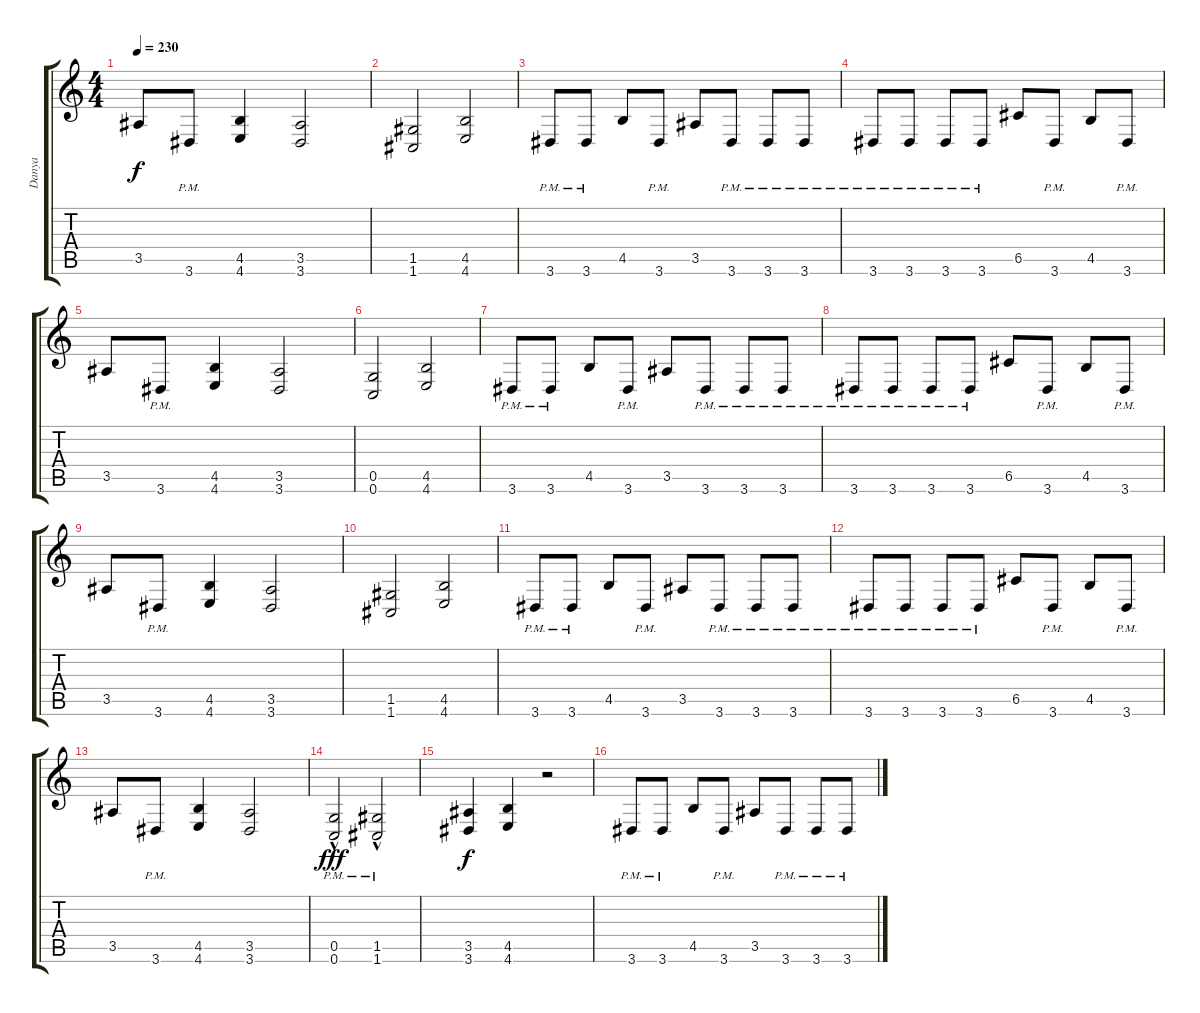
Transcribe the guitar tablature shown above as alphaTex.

\track ("Danya" "Danya") {instrument distortionguitar}
\staff {score tabs}
\tuning (D4 A3 F3 C3 G2 C2) {hide}
\ts (4 4)
\tempo 230
\clef g2
\ks c
3.5.8{dy f} 3.6{pm}.8 (4.5 4.6).4 (3.5 3.6).2 |
(1.5 1.6).2 (4.5 4.6).2 |
3.6{pm}.8 3.6{pm}.8 4.5.8 3.6{pm}.8 3.5.8 3.6{pm}.8 3.6{pm}.8 3.6{pm}.8 |
3.6{pm}.8 3.6{pm}.8 3.6{pm}.8 3.6{pm}.8 6.5.8 3.6{pm}.8 4.5.8 3.6{pm}.8 |
3.5.8 3.6{pm}.8 (4.5 4.6).4 (3.5 3.6).2 |
(0.5 0.6).2 (4.5 4.6).2 |
3.6{pm}.8 3.6{pm}.8 4.5.8 3.6{pm}.8 3.5.8 3.6{pm}.8 3.6{pm}.8 3.6{pm}.8 |
3.6{pm}.8 3.6{pm}.8 3.6{pm}.8 3.6{pm}.8 6.5.8 3.6{pm}.8 4.5.8 3.6{pm}.8 |
3.5.8 3.6{pm}.8 (4.5 4.6).4 (3.5 3.6).2 |
(1.5 1.6).2 (4.5 4.6).2 |
3.6{pm}.8 3.6{pm}.8 4.5.8 3.6{pm}.8 3.5.8 3.6{pm}.8 3.6{pm}.8 3.6{pm}.8 |
3.6{pm}.8 3.6{pm}.8 3.6{pm}.8 3.6{pm}.8 6.5.8 3.6{pm}.8 4.5.8 3.6{pm}.8 |
3.5.8 3.6{pm}.8 (4.5 4.6).4 (3.5 3.6).2 |
(0.5{hac pm} 0.6{hac pm}).2{dy fff} (1.5{hac pm} 1.6{hac pm}).2 |
(3.5 3.6).4{dy f} (4.5 4.6).4 r.2 |
3.6{pm}.8 3.6{pm}.8 4.5.8 3.6{pm}.8 3.5.8 3.6{pm}.8 3.6{pm}.8 3.6{pm}.8
